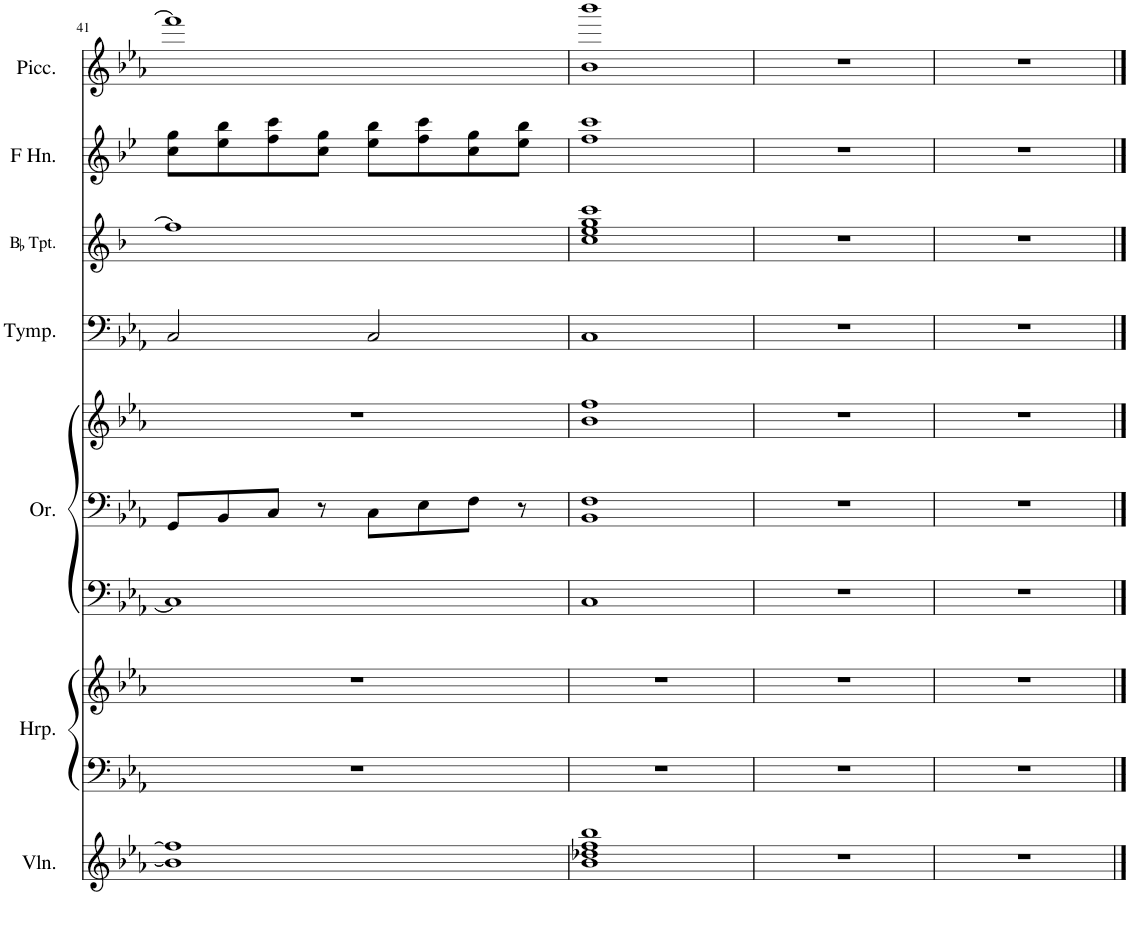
**kern	**kern	**kern	**kern	**kern	**kern	**kern	**kern	**kern	**kern
*part7	*part6	*part6	*part5	*part5	*part5	*part4	*part3	*part2	*part1
*staff10	*staff9	*staff8	*staff7	*staff6	*staff5	*staff4	*staff3	*staff2	*staff1
*I"Violin	*I"Harp	*	*I"Organ	*	*	*I"Tympani	*I"BaccidentalFlat Trumpet	*I"Horn	*I"Piccolo
*I'Vln.	*I'Hrp.	*	*I'Or.	*	*	*I'Tymp.	*I'BaccidentalFlat Tpt.	*	*I'Picc.
!!LO:PB:g=z
*clefG2	*clefF4	*clefG2	*clefF4	*clefF4	*clefG2	*clefF4	*clefG2	*clefG2	*clefG2
*	*	*	*	*	*	*	*Trd1c2	*Trd4c7	*Trd-7c-12
*k[b-e-a-]	*k[b-e-a-]	*k[b-e-a-]	*k[b-e-a-]	*k[b-e-a-]	*k[b-e-a-]	*k[b-e-a-]	*k[b-]	*k[b-e-]	*k[b-e-a-]
*M4/4	*M4/4	*M4/4	*M4/4	*M4/4	*M4/4	*M4/4	*M4/4	*M4/4	*M4/4
=41	=41	=41	=41	=41	=41	=41	=41	=41	=41
1b-] 1ff]	1r	1r	1C]	8GG/L	1r	2C/	1ff]	8cc\ 8gg\L	1fff]
.	.	.	.	8BB-/	.	.	.	8ee-\ 8bb-\	.
.	.	.	.	8C/J	.	.	.	8ff\ 8ccc\	.
.	.	.	.	8r	.	.	.	8cc\ 8gg\J	.
.	.	.	.	8C\L	.	2C/	.	8ee-\ 8bb-\L	.
.	.	.	.	8E-\	.	.	.	8ff\ 8ccc\	.
.	.	.	.	8F\J	.	.	.	8cc\ 8gg\	.
.	.	.	.	8r	.	.	.	8ee-\ 8bb-\J	.
=42	=42	=42	=42	=42	=42	=42	=42	=42	=42
1b- 1dd-X 1ff 1bb-	1r	1r	1C	1BB- 1F	1b- 1ff	1C	1cc 1ee 1gg 1ccc	1ff 1ccc	1b- 1bbb-
=43	=43	=43	=43	=43	=43	=43	=43	=43	=43
1r	1r	1r	1r	1r	1r	1r	1r	1r	1r
=44	=44	=44	=44	=44	=44	=44	=44	=44	=44
1r	1r	1r	1r	1r	1r	1r	1r	1r	1r
==	==	==	==	==	==	==	==	==	==
*-	*-	*-	*-	*-	*-	*-	*-	*-	*-
